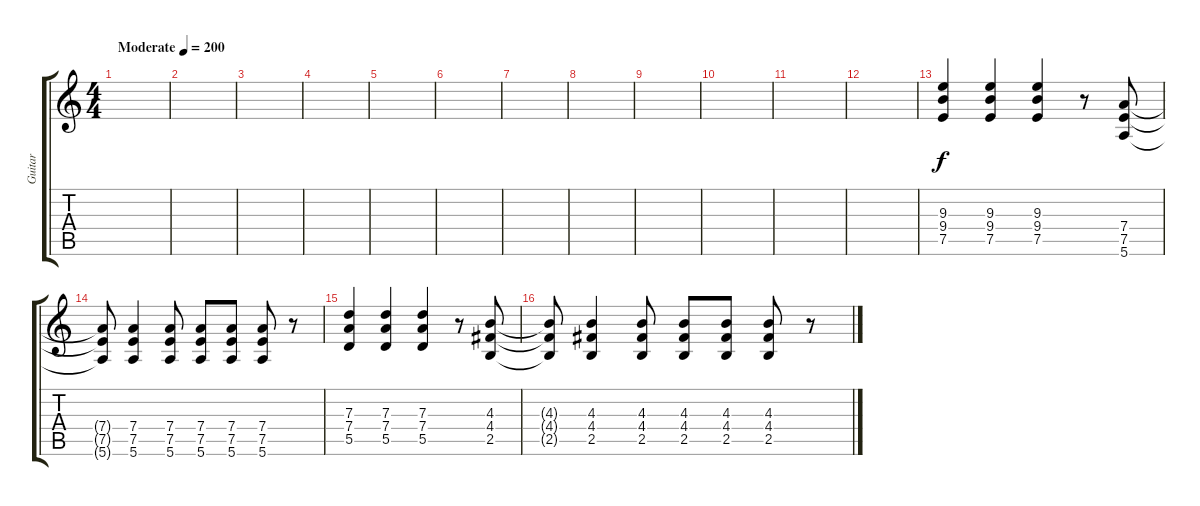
\track ("Guitar" "Guitar") {instrument acousticguitarnylon}
\staff {score tabs}
\tuning (E4 B3 G3 D3 A2 E2) {hide}
\ts (4 4)
\tempo (200 "Moderate")
\clef g2
\ks c
|
|
|
|
|
|
|
|
|
|
|
|
(9.3 9.4 7.5).4 (9.3 9.4 7.5).4 (9.3 9.4 7.5).4 r.8 (7.4 7.5 5.6).8 |
(7.4{t} 7.5{t} 5.6{t}).8 (7.4 7.5 5.6).4 (7.4 7.5 5.6).8 (7.4 7.5 5.6).8 (7.4 7.5 5.6).8 (7.4 7.5 5.6).8 r.8 |
(7.3 7.4 5.5).4 (7.3 7.4 5.5).4 (7.3 7.4 5.5).4 r.8 (4.3 4.4 2.5).8 |
(4.3{t} 4.4{t} 2.5{t}).8 (4.3 4.4 2.5).4 (4.3 4.4 2.5).8 (4.3 4.4 2.5).8 (4.3 4.4 2.5).8 (4.3 4.4 2.5).8 r.8
